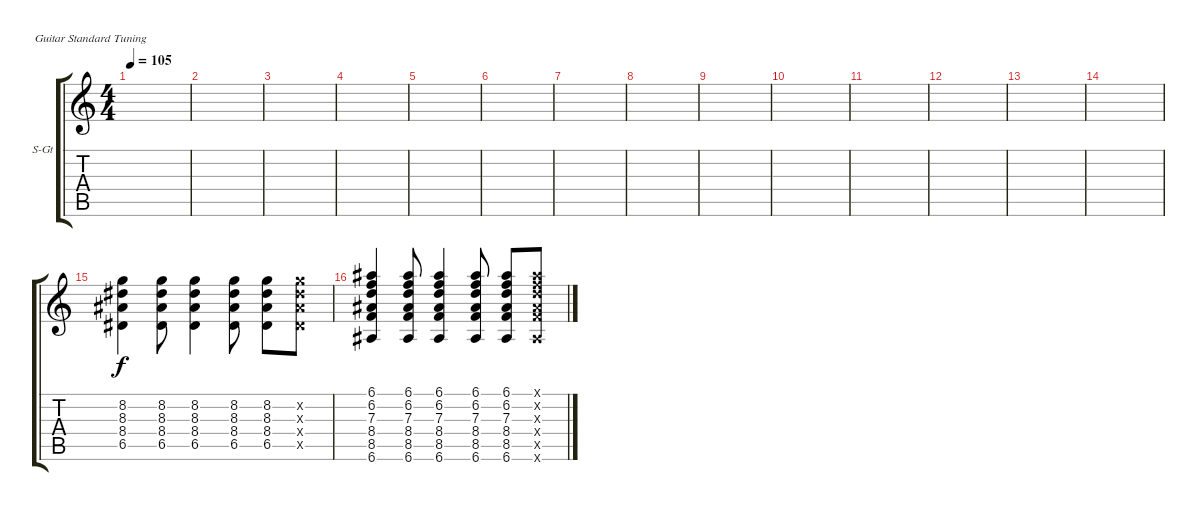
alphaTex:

\defaultSystemsLayout 4
\bracketExtendMode groupsimilarinstruments
\firstSystemTrackNameOrientation horizontal
\otherSystemsTrackNameOrientation horizontal
\track ("Steel Guitar" "S-Gt") {instrument acousticguitarsteel}
\staff {score tabs}
\tuning (E4 B3 G3 D3 A2 E2)
\ts (4 4)
\tempo 105
\clef g2
\scale
0.333333
\ks c
|
\scale
0.333333 |
\scale
0.333333 |
\scale
0.333333 |
\scale
0.333333 |
\scale
0.333333 |
\scale
0.333333 |
\scale
0.333333 |
\scale
0.333333 |
\scale
0.333333 |
\scale
0.333333 |
\scale
0.333333 |
\scale
0.333333 |
\scale
0.333333 |
\scale
0.333333 (8.2 8.3 8.4 6.5).4 (8.2 8.3 8.4 6.5).8 (8.2 8.3 8.4 6.5).4 (8.2 8.3 8.4 6.5).8 (8.2 8.3 8.4 6.5).8 (8.2{x} 8.3{x} 8.4{x} 6.5{x}).8 |
\scale
0.333333 (6.6 8.5 8.4 7.3 6.2 6.1).4 (6.6 8.5 8.4 7.3 6.2 6.1).8 (6.6 8.5 8.4 7.3 6.2 6.1).4 (6.6 8.5 8.4 7.3 6.2 6.1).8 (6.6 8.5 8.4 7.3 6.2 6.1).8 (6.6{x} 8.5{x} 8.4{x} 7.3{x} 6.2{x} 6.1{x}).8
